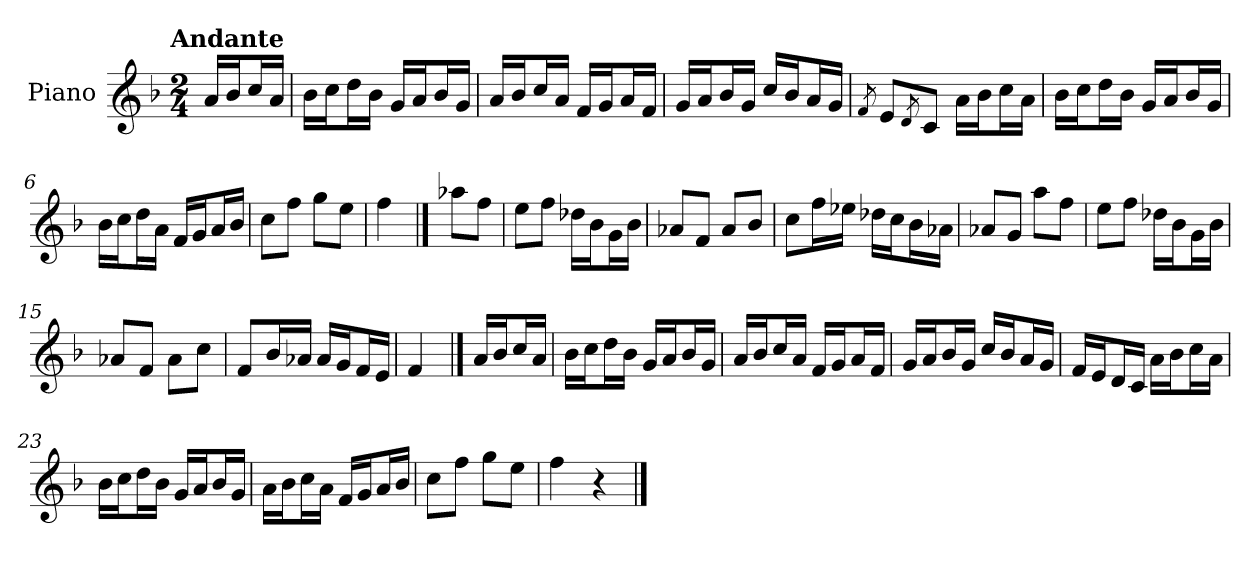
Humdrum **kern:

**kern
*part1
*staff1
*I"Piano
*I'Pno.
*clefG2
*k[b-]
!!LO:TX:omd:t=Andante
*M2/4
*MM92
=
16a/LL
16b-/J
16cc/L
16a/JJ
=1
16b-\LL
16cc\J
16dd\L
16b-\JJ
16g/LL
16a/J
16b-/L
16g/JJ
=2
16a/LL
16b-/J
16cc/L
16a/JJ
16f/LL
16g/J
16a/L
16f/JJ
!!LO:LB:g=z
=3
16g/LL
16a/J
16b-/L
16g/JJ
16cc/LL
16b-/J
16a/L
16g/JJ
=4
8qf/
8e/L
8qd/
8c/J
16a\LL
16b-\J
16cc\L
16a\JJ
=5
16b-\LL
16cc\J
16dd\L
16b-\JJ
16g/LL
16a/J
16b-/L
16g/JJ
!!LO:LB:g=z
=6
16b-\LL
16cc\J
16dd\L
16a\JJ
16f/LL
16g/J
16a/L
16b-/JJ
=7
8cc\L
8ff\J
8gg\L
8ee\J
=8
4ff\
==9
8aa-X\L
8ff\J
=10
8ee\L
8ff\J
16dd-X\LL
16b-\J
16g\L
16b-\JJ
=11
8a-X/L
8f/J
8a-/L
8b-/J
!!LO:LB:g=z
=12
8cc\L
16ff\L
16ee-X\JJ
16dd-X\LL
16cc\J
16b-\L
16a-X\JJ
=13
8a-X/L
8g/J
8aa\L
8ff\J
=14
8ee\L
8ff\J
16dd-X\LL
16b-\J
16g\L
16b-\JJ
=15
8a-X/L
8f/J
8a-\L
8cc\J
!!LO:LB:g=z
=16
8f/L
16b-/L
16a-X/JJ
16a-/LL
16g/J
16f/L
16e/JJ
=17
4f/
==18
16a/LL
16b-/J
16cc/L
16a/JJ
=19
16b-\LL
16cc\J
16dd\L
16b-\JJ
16g/LL
16a/J
16b-/L
16g/JJ
!!LO:LB:g=z
=20
16a/LL
16b-/J
16cc/L
16a/JJ
16f/LL
16g/J
16a/L
16f/JJ
=21
16g/LL
16a/J
16b-/L
16g/JJ
16cc/LL
16b-/J
16a/L
16g/JJ
=22
16f/LL
16e/J
16d/L
16c/JJ
16a\LL
16b-\J
16cc\L
16a\JJ
!!LO:LB:g=z
=23
16b-\LL
16cc\J
16dd\L
16b-\JJ
16g/LL
16a/J
16b-/L
16g/JJ
=24
16a\LL
16b-\J
16cc\L
16a\JJ
16f/LL
16g/J
16a/L
16b-/JJ
=25
8cc\L
8ff\J
8gg\L
8ee\J
=26
4ff\
4r
==
*-
